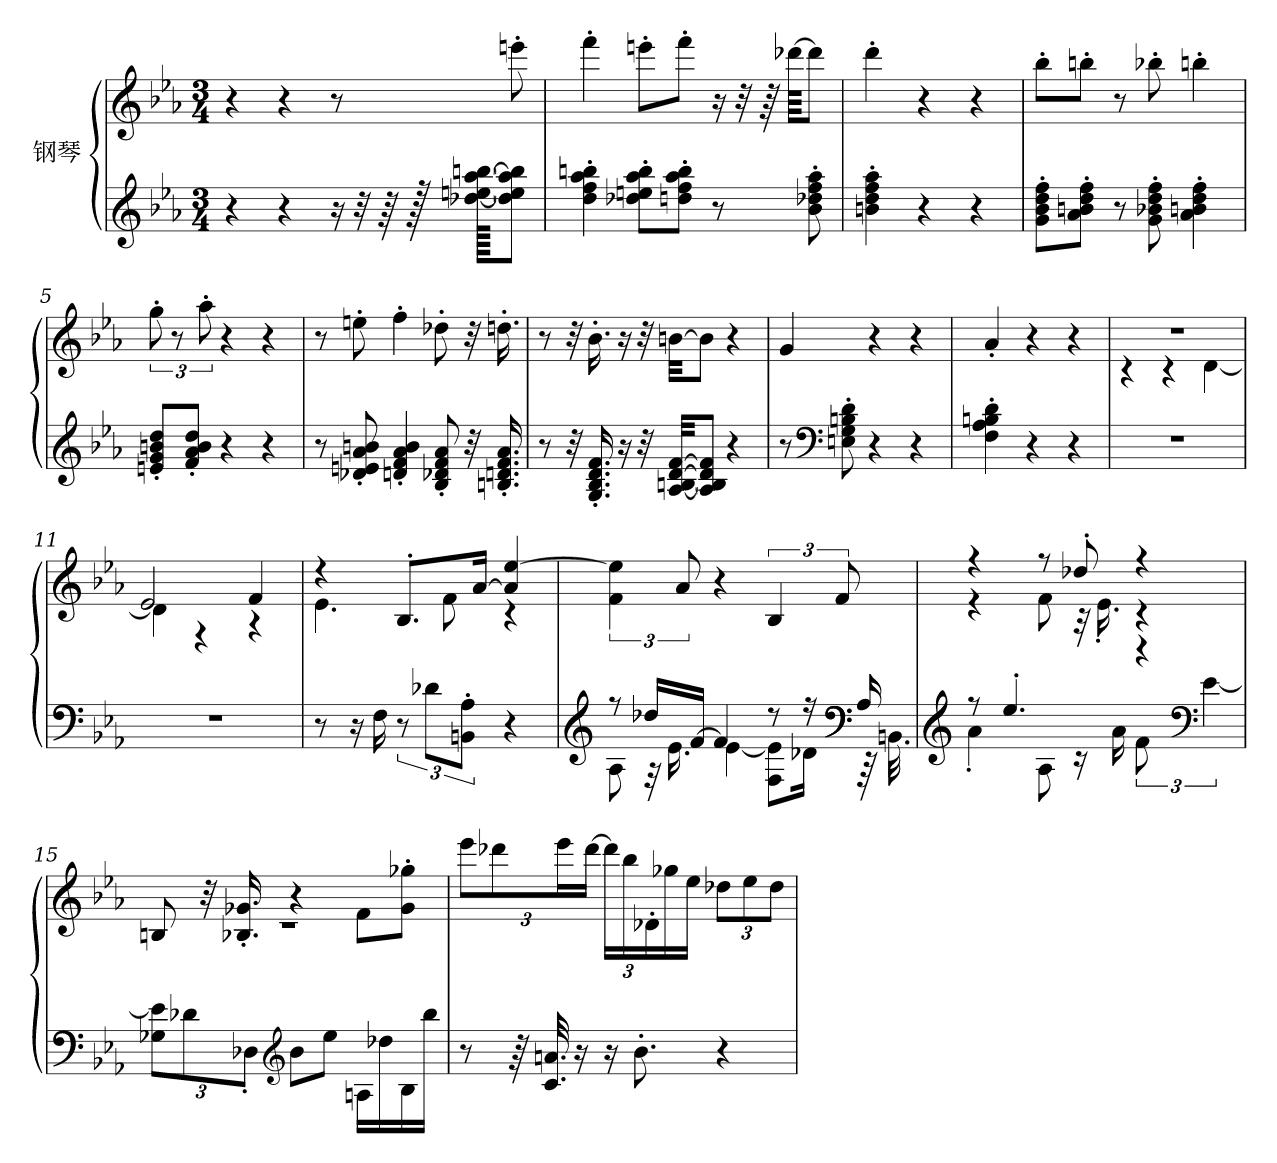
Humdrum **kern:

**kern	**kern
*part1	*part1
*staff2	*staff1
*I"钢琴	*
*clefG2	*clefG2
*k[b-e-a-]	*k[b-e-a-]
*M3/4	*M3/4
*MM147	*MM147
=1	=1
4r	4r
4r	4r
16r	8r
32r	.
64r	.
128r	.
[128dd-X\ [128een\ [128aa-\ [128bbn\KKKKL	.
8dd-\] 8ee\] 8aa-\] 8bb\]J	8eeen'\
=2	=2
4dd\' 4ff\' 4aa-\' 4bbn\'	4fff'\
8dd-X\' 8een\' 8aa-\' 8bb\'L	8eeen'\L
8ddn\' 8ff\' 8aa-\' 8bb\'J	8fff'\J
8r	16r
.	32r
.	64r
.	[64ddd-X\KKKL
8b-\' 8dd-X\' 8ff\' 8aa-\'	8ddd-\J]
=3	=3
4bn\' 4dd\' 4ff\' 4aa-\'	4ddd'\
4r	4r
4r	4r
=4	=4
8g\' 8b-\' 8dd\' 8ff\'L	8bb-'\L
8a-\' 8bn\' 8dd\' 8ff\'J	8bbn'\J
8r	8r
8g\' 8b-X\' 8dd\' 8ff\'	8bb-X'\
4a-\' 4bn\' 4dd\' 4ff\'	4bbn'\
!!LO:LB:g=z
=5	=5
8en/' 8g/' 8bn/' 8dd/'L	12gg'\
.	12r
8f/' 8a-/' 8b/' 8dd/'J	.
.	12aa-'\
4r	4r
4r	4r
=6	=6
8r	8r
8d-X/' 8en/' 8a-/' 8bn/'	8een'\
4dn/' 4f/' 4a-/' 4b/'	4ff'\
8B-/' 8d-X/' 8f/' 8a-/'	8dd-X'\
32r	32r
16.Bn/' 16.dn/' 16.f/' 16.a-/'	16.ddn'\
=7	=7
8r	8r
32r	32r
16.G/' 16.B-/' 16.d/' 16.f/'	16.b-'\
16r	16r
32r	32r
[32A-/ [32Bn/ [32d/ [32f/KKL	[32bn\KKL
8A-/] 8B/] 8d/] 8f/]J	8b\J]
4r	4r
=8	=8
8r	4g/
*clefF4	*
8En\' 8G\' 8Bn\' 8d\'	.
4r	4r
4r	4r
=9	=9
4F\' 4A-\' 4Bn\' 4d\'	4a-'/
4r	4r
4r	4r
!!LO:LB:g=z
=10	=10
*	*^
2.r	2.r	4r
.	.	4r
.	.	[4d\
=11	=11	=11
2.r	2e-/	4d\]
.	.	4r
.	4f/	4r
=12	=12	=12
8r	4r	4.e-\
16r	.	.
16F\	.	.
12r	8.B-'/L	.
12d-X\L	.	.
.	.	8f\
12BBn\' 12A-\'J	.	.
.	[16a-/Jk	.
4r	4a-/] [4ee-/	4r
*	*v	*v
=13	=13
*clefG2	*
*^	*
8r	8A-\	6f\ 6ee-\]
16dd-X/LL	32r	.
.	16.e-\	.
.	.	12a-/
[16f/JJ	.	.
4f/]	[4e-\	4r
8r	8F\ 8e-\]L	6B-/
16r	16d-X\Jk	.
.	.	12f/
*clefF4	*	*
16A-/	64r	.
.	32.BBn\	.
!!LO:LB:g=z
=14	=14	=14
*clefG2	*	*
*	*	*^
8r	4a-'\	4r	4r
4.ee-'/	.	.	.
.	8A-\	8r	8f\
.	16r	8dd-X'/	32r
.	.	.	16.e-'\
.	16a-\	.	.
4r	12f\	4r	4r
*clefF4	*	*	*
.	[6e-\	.	.
*	*	*v	*v
=15	=15	=15
*	*Xbrackettup	*
2.r	12G-X\ 12e-\]L	8Bn/
.	12d-X\	.
.	.	32r
.	.	16.B-X/' 16.g-X/'
.	12D-X'\J	.
*clefG2	*	*
.	8b-\L	4r
.	8ee-\J	.
.	16An\LL	8f\L
.	16dd-X\	.
.	16B-\	8g-\' 8gg-X\'J
.	16bb-\JJ	.
*v	*v	*
!!LO:LB:g=z
=16	=16
*	*Xbrackettup
8r	12eee-\L
.	12ddd-X\
64r	.
32.c/ 32.an/	.
.	24eee-\L
16r	.
.	[24ddd-\JJ
16r	24ddd-\LL]
.	24bb-\
8.b-'\	.
.	24d-X'\
.	16gg-X\
.	16ee-\JJ
4r	12dd-X\L
.	12ee-\
.	12dd-\J
=	=
*-	*-
